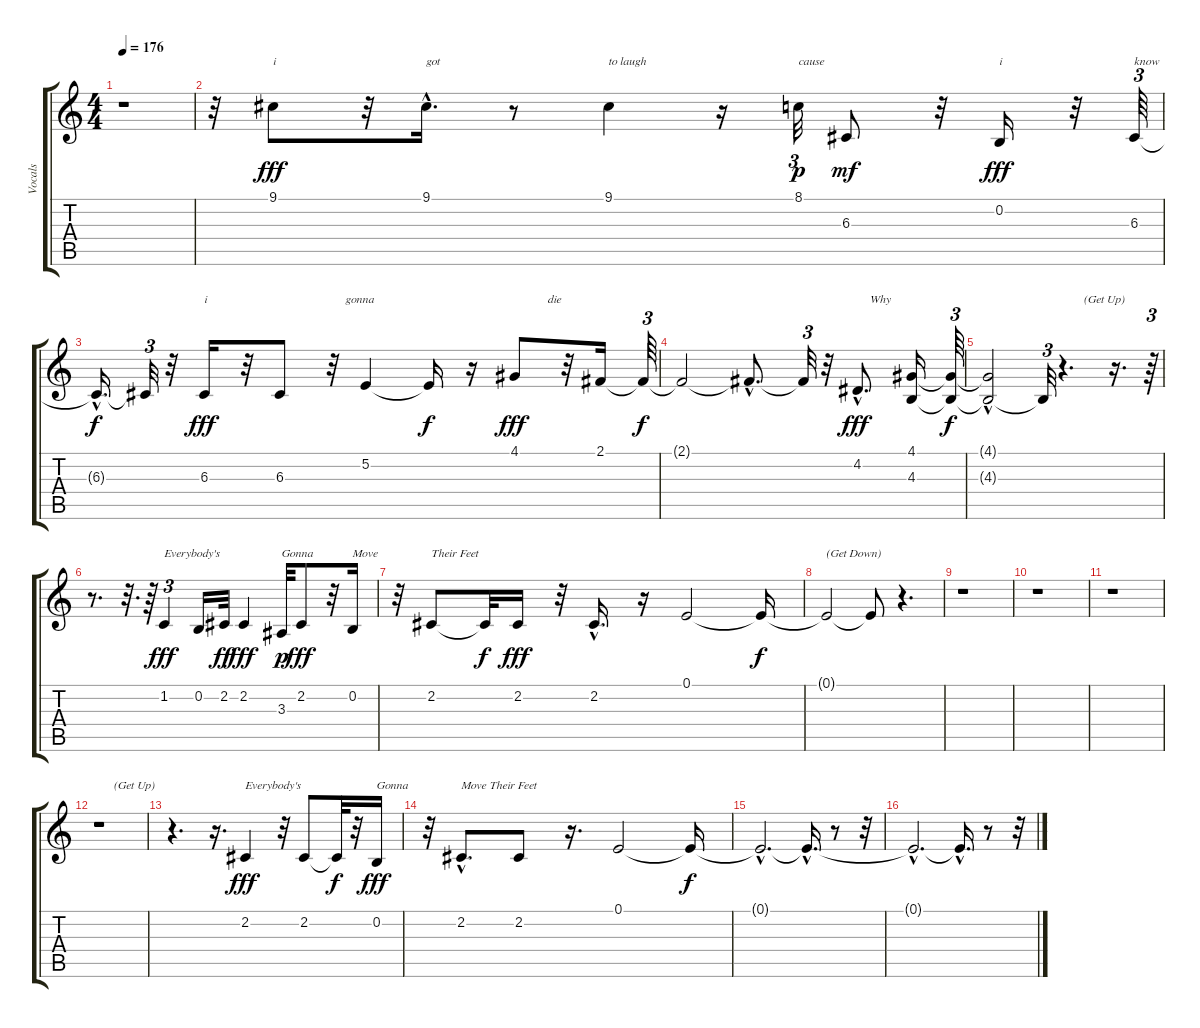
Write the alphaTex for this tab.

\track ("Vocals  " "Vocals  ") {instrument altosax}
\staff {score tabs}
\tuning (E4 B3 G3 D3 A2 E2) {hide}
\ts (4 4)
\tempo 176
\clef g2
\ks c
r.1{dy f} |
r.32 9.1.8{txt "i" dy fff} r.32 9.1{hac}.16{d txt "got"} r.8 9.1.4{txt "to laugh"} r.16 8.1.32{tu (3 2) txt "cause" dy p} 6.3.8{dy mf} r.32 0.2.16{txt "i" dy fff} r.32 6.3.64{tu (3 2) txt "know"} |
6.3{hac t}.16{d dy f} 6.3{t}.32{tu (3 2)} r.32 6.3.16{txt "i" dy fff} r.32 6.3.8{txt "                      gonna"} r.32 5.2.4 5.2{t}.16{dy f} r.16 4.1.8{txt "           die" dy fff} r.32 2.1.16 2.1{t}.64{tu (3 2) dy f} |
2.1{t}.2 2.1{hac t}.8{d} 2.1{t}.32{tu (3 2)} r.32 4.2{hac}.8{d txt "    Why" dy fff} (4.1 4.3).16 (4.1{t} 4.3{t}).64{tu (3 2) dy f} |
(4.1{hac t} 4.3{t}).2 4.3{t}.32{tu (3 2)} r.4{d txt "       (Get Up)"} r.16{d} r.64{tu (3 2)} |
r.8{d} r.32{d} r.64 1.2.4{tu (3 2) txt "Everybody's" dy fff} 0.2.16 2.2.32{dy ff} 2.2.4{dy fff} 3.3.32{txt "Gonna" dy p} 2.2.8{dy fff} r.32 0.2.16{txt "Move"} |
r.32 2.2.8{txt "Their Feet"} 2.2{t}.32{dy f} 2.2.16{dy fff} r.32 2.2{hac}.16{d} r.16 0.1.2 0.1{t}.16{dy f} |
0.1{t}.2{txt "(Get Down)"} 0.1{t}.8 r.4{d} |
r.1 |
r.1 |
r.1 |
r.1{txt "     (Get Up)"} |
r.4{d} r.16{d} 2.2.4{txt "Everybody's" dy fff} r.32 2.2.8 2.2{t}.32{dy f} r.32 0.2.16{txt "Gonna" dy fff} |
r.32 2.2{hac}.8{d txt "Move Their Feet"} 2.2.8 r.16{d} 0.1.2 0.1{t}.16{dy f} |
0.1{hac t}.2{d} 0.1{hac t}.16{d} r.8 r.32 |
0.1{hac t}.2{d} 0.1{hac t}.16{d} r.8 r.32
